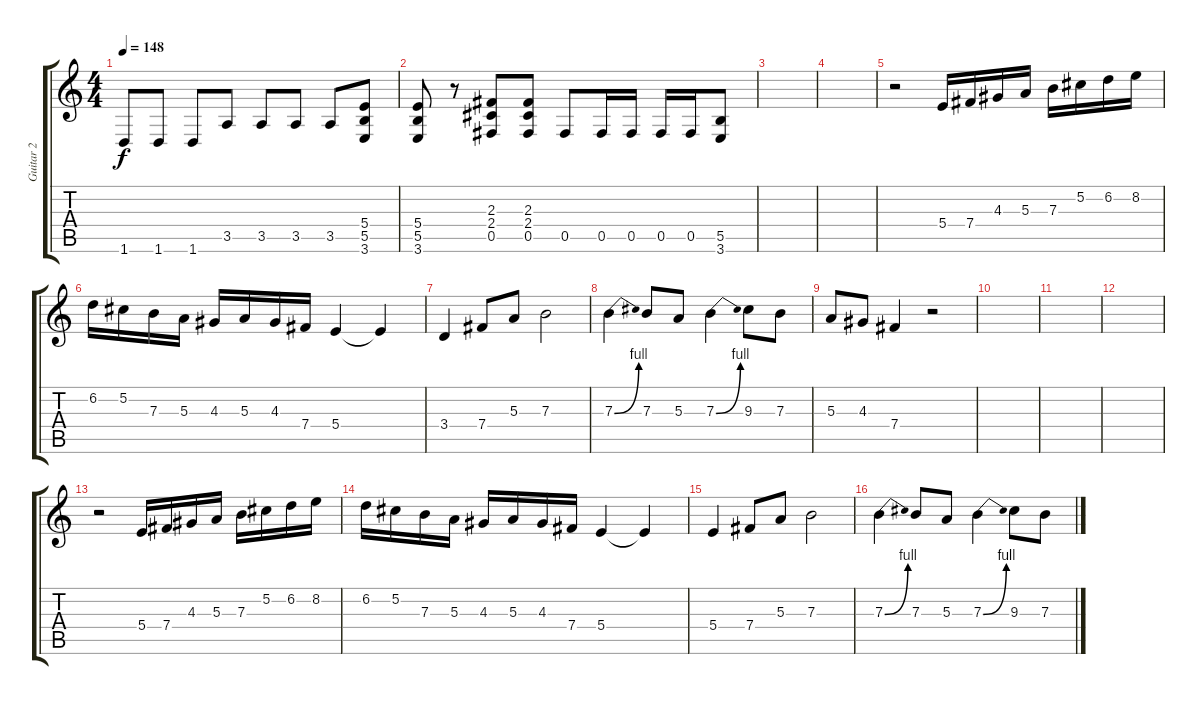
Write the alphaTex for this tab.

\track ("Guitar 2" "Guitar 2") {instrument distortionguitar}
\staff {score tabs}
\tuning (Db4 Ab3 E3 B2 Gb2 Db2) {hide}
\ts (4 4)
\tempo 148
\clef g2
\ks c
1.6.8{dy f} 1.6.8 1.6.8 3.5.8 3.5.8 3.5.8 3.5.8 (5.4 5.5 3.6).8 |
(5.4 5.5 3.6).8 r.8 (2.3 2.4 0.5).8 (2.3 2.4 0.5).8 0.5.8 0.5.16 0.5.16 0.5.16 0.5.16 (5.5 3.6).8 |
|
|
r.2 5.4.16 7.4.16 4.3.16 5.3.16 7.3.16 5.2.16 6.2.16 8.2.16 |
6.2.16 5.2.16 7.3.16 5.3.16 4.3.16 5.3.16 4.3.16 7.4.16 5.4.4 5.4{t}.4 |
3.4.4 7.4.8 5.3.8 7.3.2 |
7.3{be (bend 0 0 60 4)}.4 7.3.8 5.3.8 7.3{be (bend 0 0 60 4)}.4 9.3.8 7.3.8 |
5.3.8 4.3.8 7.4.4 r.2 |
|
|
|
r.2 5.4.16 7.4.16 4.3.16 5.3.16 7.3.16 5.2.16 6.2.16 8.2.16 |
6.2.16 5.2.16 7.3.16 5.3.16 4.3.16 5.3.16 4.3.16 7.4.16 5.4.4 5.4{t}.4 |
5.4.4 7.4.8 5.3.8 7.3.2 |
7.3{be (bend 0 0 60 4)}.4 7.3.8 5.3.8 7.3{be (bend 0 0 60 4)}.4 9.3.8 7.3.8
